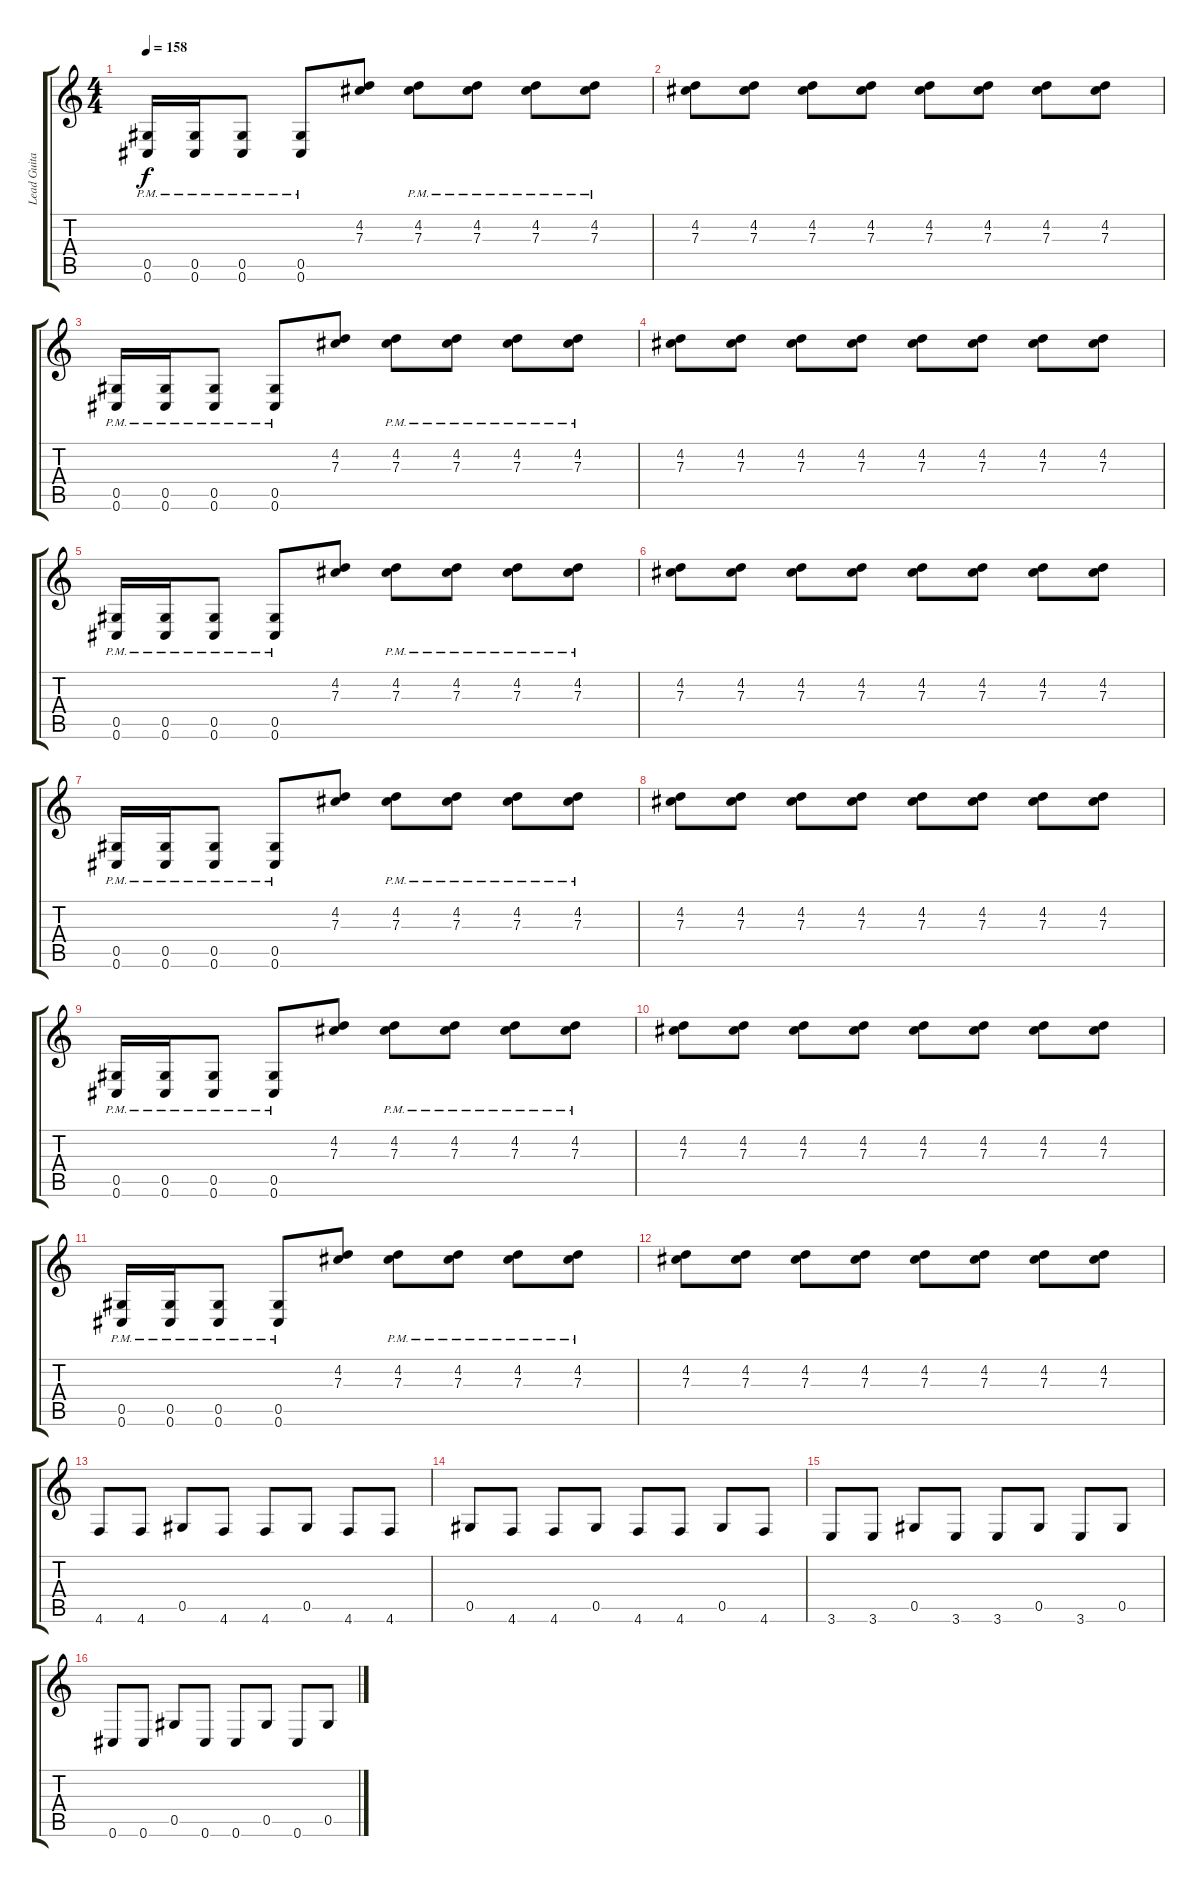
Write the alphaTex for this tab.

\track ("Lead Guitar" "Lead Guita") {instrument distortionguitar}
\staff {score tabs}
\tuning (Eb4 Bb3 Gb3 Db3 Ab2 Db2) {hide}
\ts (4 4)
\tempo 158
\clef g2
\ks c
(0.5 0.6{pm}).16{dy f} (0.5 0.6{pm}).16 (0.5 0.6{pm}).8 (0.5 0.6{pm}).8 (4.2 7.3).8 (4.2 7.3{pm}).8 (4.2 7.3{pm}).8 (4.2 7.3{pm}).8 (4.2 7.3{pm}).8 |
(4.2 7.3).8 (4.2 7.3).8 (4.2 7.3).8 (4.2 7.3).8 (4.2 7.3).8 (4.2 7.3).8 (4.2 7.3).8 (4.2 7.3).8 |
(0.5 0.6{pm}).16 (0.5 0.6{pm}).16 (0.5 0.6{pm}).8 (0.5 0.6{pm}).8 (4.2 7.3).8 (4.2 7.3{pm}).8 (4.2 7.3{pm}).8 (4.2 7.3{pm}).8 (4.2 7.3{pm}).8 |
(4.2 7.3).8 (4.2 7.3).8 (4.2 7.3).8 (4.2 7.3).8 (4.2 7.3).8 (4.2 7.3).8 (4.2 7.3).8 (4.2 7.3).8 |
(0.5 0.6{pm}).16 (0.5 0.6{pm}).16 (0.5 0.6{pm}).8 (0.5 0.6{pm}).8 (4.2 7.3).8 (4.2 7.3{pm}).8 (4.2 7.3{pm}).8 (4.2 7.3{pm}).8 (4.2 7.3{pm}).8 |
(4.2 7.3).8 (4.2 7.3).8 (4.2 7.3).8 (4.2 7.3).8 (4.2 7.3).8 (4.2 7.3).8 (4.2 7.3).8 (4.2 7.3).8 |
(0.5 0.6{pm}).16 (0.5 0.6{pm}).16 (0.5 0.6{pm}).8 (0.5 0.6{pm}).8 (4.2 7.3).8 (4.2 7.3{pm}).8 (4.2 7.3{pm}).8 (4.2 7.3{pm}).8 (4.2 7.3{pm}).8 |
(4.2 7.3).8 (4.2 7.3).8 (4.2 7.3).8 (4.2 7.3).8 (4.2 7.3).8 (4.2 7.3).8 (4.2 7.3).8 (4.2 7.3).8 |
(0.5 0.6{pm}).16 (0.5 0.6{pm}).16 (0.5 0.6{pm}).8 (0.5 0.6{pm}).8 (4.2 7.3).8 (4.2 7.3{pm}).8 (4.2 7.3{pm}).8 (4.2 7.3{pm}).8 (4.2 7.3{pm}).8 |
(4.2 7.3).8 (4.2 7.3).8 (4.2 7.3).8 (4.2 7.3).8 (4.2 7.3).8 (4.2 7.3).8 (4.2 7.3).8 (4.2 7.3).8 |
(0.5 0.6{pm}).16 (0.5 0.6{pm}).16 (0.5 0.6{pm}).8 (0.5 0.6{pm}).8 (4.2 7.3).8 (4.2 7.3{pm}).8 (4.2 7.3{pm}).8 (4.2 7.3{pm}).8 (4.2 7.3{pm}).8 |
(4.2 7.3).8 (4.2 7.3).8 (4.2 7.3).8 (4.2 7.3).8 (4.2 7.3).8 (4.2 7.3).8 (4.2 7.3).8 (4.2 7.3).8 |
4.6.8{instrument electricguitarclean} 4.6.8 0.5.8 4.6.8 4.6.8 0.5.8 4.6.8 4.6.8 |
0.5.8 4.6.8 4.6.8 0.5.8 4.6.8 4.6.8 0.5.8 4.6.8 |
3.6.8 3.6.8 0.5.8 3.6.8 3.6.8 0.5.8 3.6.8 0.5.8 |
0.6.8 0.6.8 0.5.8 0.6.8 0.6.8 0.5.8 0.6.8 0.5.8
